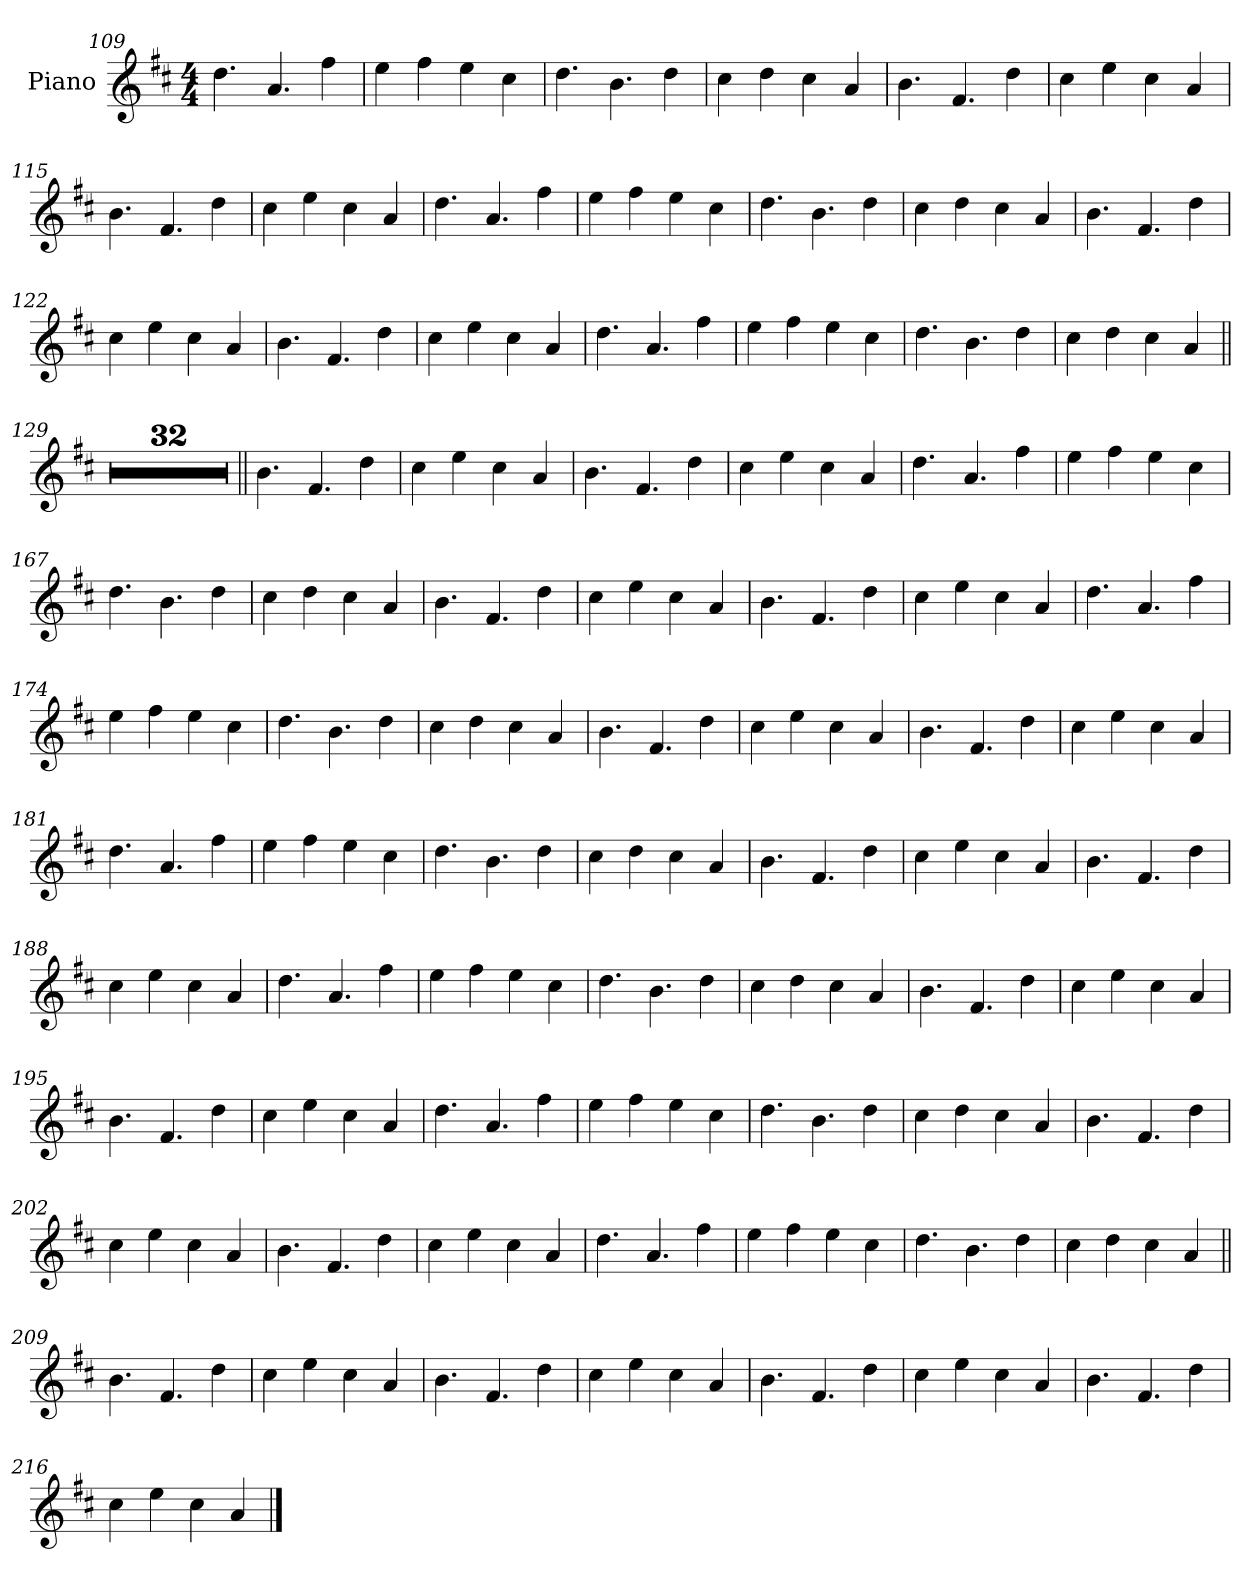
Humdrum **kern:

**kern
*part1
*staff1
*I"Piano
*I'Pno.
*clefG2
*k[f#c#]
*M4/4
=109
4.dd
4.a
4ff#
=110
4ee
4ff#
4ee
4cc#
=111
4.dd
4.b
4dd
=112
4cc#
4dd
4cc#
4a
=113
4.b
4.f#
4dd
=114
4cc#
4ee
4cc#
4a
=115
4.b
4.f#
4dd
=116
4cc#
4ee
4cc#
4a
=117
4.dd
4.a
4ff#
=118
4ee
4ff#
4ee
4cc#
=119
4.dd
4.b
4dd
=120
4cc#
4dd
4cc#
4a
=121
4.b
4.f#
4dd
=122
4cc#
4ee
4cc#
4a
=123
4.b
4.f#
4dd
=124
4cc#
4ee
4cc#
4a
=125
4.dd
4.a
4ff#
=126
4ee
4ff#
4ee
4cc#
=127
4.dd
4.b
4dd
=128
4cc#
4dd
4cc#
4a
=129||
1r
=130
1r
=131
1r
=132
1r
=133
1r
=134
1r
=135
1r
=136
1r
=137
1r
=138
1r
=139
1r
=140
1r
=141
1r
=142
1r
=143
1r
=144
1r
=145
1r
=146
1r
=147
1r
=148
1r
=149
1r
=150
1r
=151
1r
=152
1r
=153
1r
=154
1r
=155
1r
=156
1r
=157
1r
=158
1r
=159
1r
=160
1r
=161||
4.b
4.f#
4dd
=162
4cc#
4ee
4cc#
4a
=163
4.b
4.f#
4dd
=164
4cc#
4ee
4cc#
4a
=165
4.dd
4.a
4ff#
=166
4ee
4ff#
4ee
4cc#
=167
4.dd
4.b
4dd
=168
4cc#
4dd
4cc#
4a
=169
4.b
4.f#
4dd
=170
4cc#
4ee
4cc#
4a
=171
4.b
4.f#
4dd
=172
4cc#
4ee
4cc#
4a
=173
4.dd
4.a
4ff#
=174
4ee
4ff#
4ee
4cc#
=175
4.dd
4.b
4dd
=176
4cc#
4dd
4cc#
4a
=177
4.b
4.f#
4dd
=178
4cc#
4ee
4cc#
4a
=179
4.b
4.f#
4dd
=180
4cc#
4ee
4cc#
4a
=181
4.dd
4.a
4ff#
=182
4ee
4ff#
4ee
4cc#
=183
4.dd
4.b
4dd
=184
4cc#
4dd
4cc#
4a
=185
4.b
4.f#
4dd
=186
4cc#
4ee
4cc#
4a
=187
4.b
4.f#
4dd
=188
4cc#
4ee
4cc#
4a
=189
4.dd
4.a
4ff#
=190
4ee
4ff#
4ee
4cc#
=191
4.dd
4.b
4dd
=192
4cc#
4dd
4cc#
4a
=193
4.b
4.f#
4dd
=194
4cc#
4ee
4cc#
4a
=195
4.b
4.f#
4dd
=196
4cc#
4ee
4cc#
4a
=197
4.dd
4.a
4ff#
=198
4ee
4ff#
4ee
4cc#
=199
4.dd
4.b
4dd
=200
4cc#
4dd
4cc#
4a
=201
4.b
4.f#
4dd
=202
4cc#
4ee
4cc#
4a
=203
4.b
4.f#
4dd
=204
4cc#
4ee
4cc#
4a
=205
4.dd
4.a
4ff#
=206
4ee
4ff#
4ee
4cc#
=207
4.dd
4.b
4dd
=208
4cc#
4dd
4cc#
4a
=209||
4.b
4.f#
4dd
=210
4cc#
4ee
4cc#
4a
=211
4.b
4.f#
4dd
=212
4cc#
4ee
4cc#
4a
=213
4.b
4.f#
4dd
=214
4cc#
4ee
4cc#
4a
=215
4.b
4.f#
4dd
=216
4cc#
4ee
4cc#
4a
==
*-
